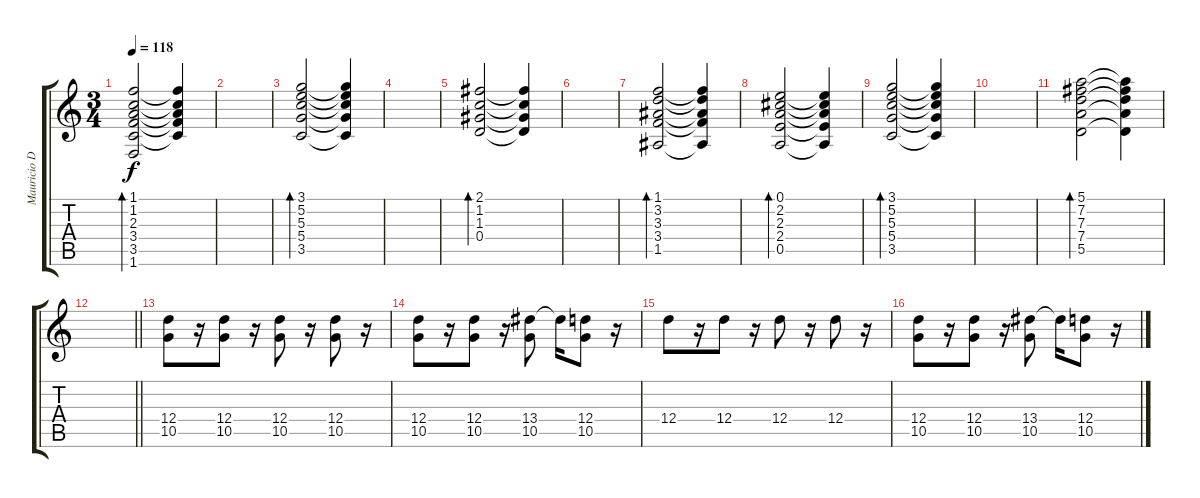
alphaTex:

\track ("Mauricio Duran" "Mauricio D") {instrument overdrivenguitar}
\staff {score tabs}
\tuning (E4 B3 G3 D3 A2 E2) {hide}
\ts (3 4)
\tempo 118
\clef g2
\ks c
(1.1 1.2 2.3 3.4 3.5 1.6).2{bd 240 dy f} (1.1{t} 1.2{t} 2.3{t} 3.4{t} 3.5{t}).4 |
|
(3.1 5.2 5.3 5.4 3.5).2{bd 240} (3.1{t} 5.2{t} 5.3{t} 5.4{t} 3.5{t}).4 |
|
(2.1 1.2 1.3 0.4).2{bd 240} (2.1{t} 1.2{t} 1.3{t} 0.4{t}).4 |
|
(1.1 3.2 3.3 3.4 1.5).2{bd 240} (1.1{t} 3.2{t} 3.3{t} 3.4{t} 1.5{t}).4 |
(0.1 2.2 2.3 2.4 0.5).2{bd 240} (0.1{t} 2.2{t} 2.3{t} 2.4{t} 0.5{t}).4 |
(3.1 5.2 5.3 5.4 3.5).2{bd 240} (3.1{t} 5.2{t} 5.3{t} 5.4{t} 3.5{t}).4 |
|
(5.1 7.2 7.3 7.4 5.5).2{bd 240} (5.1{t} 7.2{t} 7.3{t} 7.4{t} 5.5{t}).4 |
\barLineRight lightlight
|
\section ("" "")
(12.4 10.5).8{instrument overdrivenguitar} r.16 (12.4 10.5).8 r.16 (12.4 10.5).8 r.16 (12.4 10.5).8 r.16 |
(12.4 10.5).8{instrument overdrivenguitar} r.16 (12.4 10.5).8 r.16 (13.4 10.5).8 13.4{t}.16 (12.4 10.5).8 r.16 |
12.4.8{instrument overdrivenguitar} r.16 12.4.8 r.16 12.4.8 r.16 12.4.8 r.16 |
(12.4 10.5).8{instrument overdrivenguitar} r.16 (12.4 10.5).8 r.16 (13.4 10.5).8 13.4{t}.16 (12.4 10.5).8 r.16
